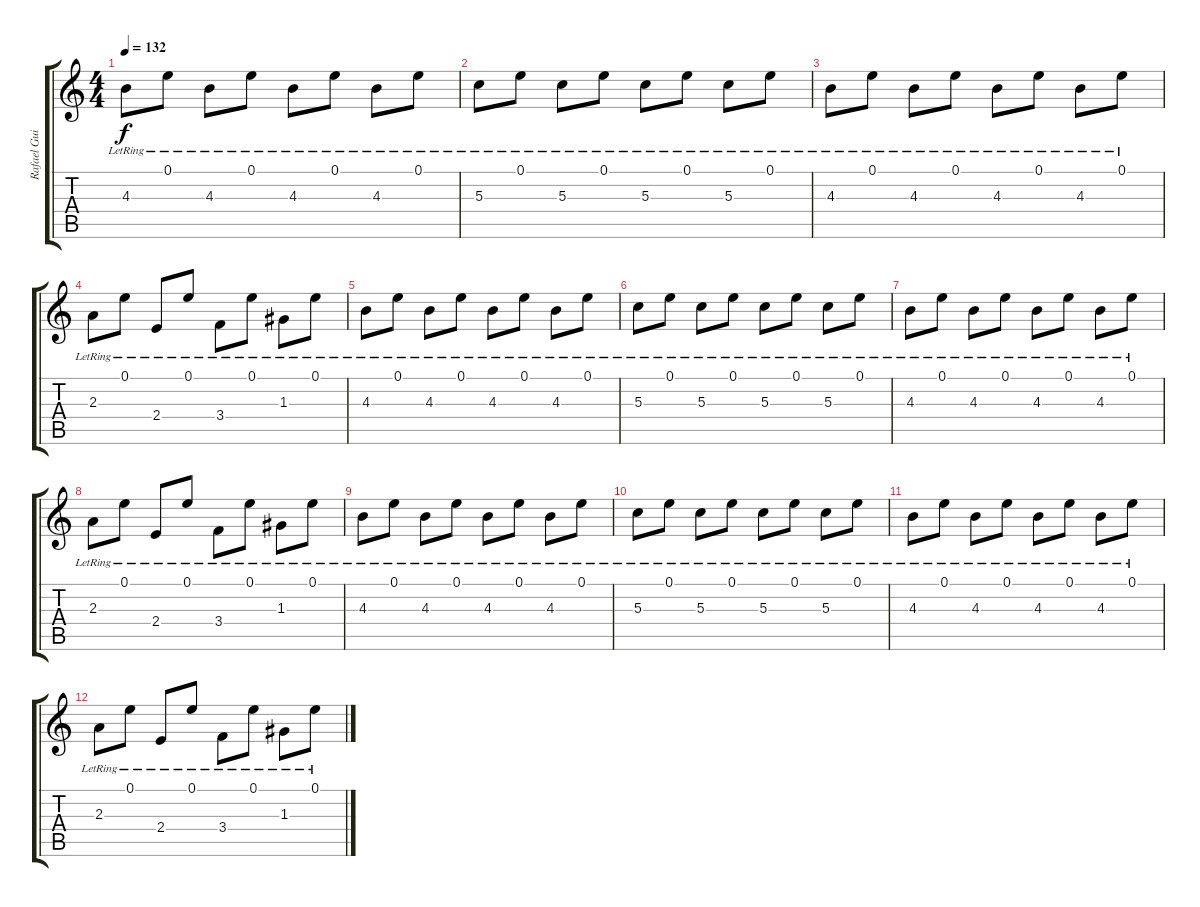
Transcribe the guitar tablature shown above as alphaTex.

\track ("Rafael Guitar Acustico" "Rafael Gui") {instrument acousticguitarnylon}
\staff {score tabs}
\tuning (E4 B3 G3 D3 A2 E2) {hide}
\ts (4 4)
\tempo 132
\clef g2
\ks c
4.3{lr}.8{dy f} 0.1{lr}.8 4.3{lr}.8 0.1{lr}.8 4.3{lr}.8 0.1{lr}.8 4.3{lr}.8 0.1{lr}.8 |
5.3{lr}.8 0.1{lr}.8 5.3{lr}.8 0.1{lr}.8 5.3{lr}.8 0.1{lr}.8 5.3{lr}.8 0.1{lr}.8 |
4.3{lr}.8 0.1{lr}.8 4.3{lr}.8 0.1{lr}.8 4.3{lr}.8 0.1{lr}.8 4.3{lr}.8 0.1{lr}.8 |
2.3{lr}.8 0.1{lr}.8 2.4{lr}.8 0.1{lr}.8 3.4{lr}.8 0.1{lr}.8 1.3{lr}.8 0.1{lr}.8 |
4.3{lr}.8 0.1{lr}.8 4.3{lr}.8 0.1{lr}.8 4.3{lr}.8 0.1{lr}.8 4.3{lr}.8 0.1{lr}.8 |
5.3{lr}.8 0.1{lr}.8 5.3{lr}.8 0.1{lr}.8 5.3{lr}.8 0.1{lr}.8 5.3{lr}.8 0.1{lr}.8 |
4.3{lr}.8 0.1{lr}.8 4.3{lr}.8 0.1{lr}.8 4.3{lr}.8 0.1{lr}.8 4.3{lr}.8 0.1{lr}.8 |
2.3{lr}.8 0.1{lr}.8 2.4{lr}.8 0.1{lr}.8 3.4{lr}.8 0.1{lr}.8 1.3{lr}.8 0.1{lr}.8 |
4.3{lr}.8 0.1{lr}.8 4.3{lr}.8 0.1{lr}.8 4.3{lr}.8 0.1{lr}.8 4.3{lr}.8 0.1{lr}.8 |
5.3{lr}.8 0.1{lr}.8 5.3{lr}.8 0.1{lr}.8 5.3{lr}.8 0.1{lr}.8 5.3{lr}.8 0.1{lr}.8 |
4.3{lr}.8 0.1{lr}.8 4.3{lr}.8 0.1{lr}.8 4.3{lr}.8 0.1{lr}.8 4.3{lr}.8 0.1{lr}.8 |
2.3{lr}.8 0.1{lr}.8 2.4{lr}.8 0.1{lr}.8 3.4{lr}.8 0.1{lr}.8 1.3{lr}.8 0.1{lr}.8
